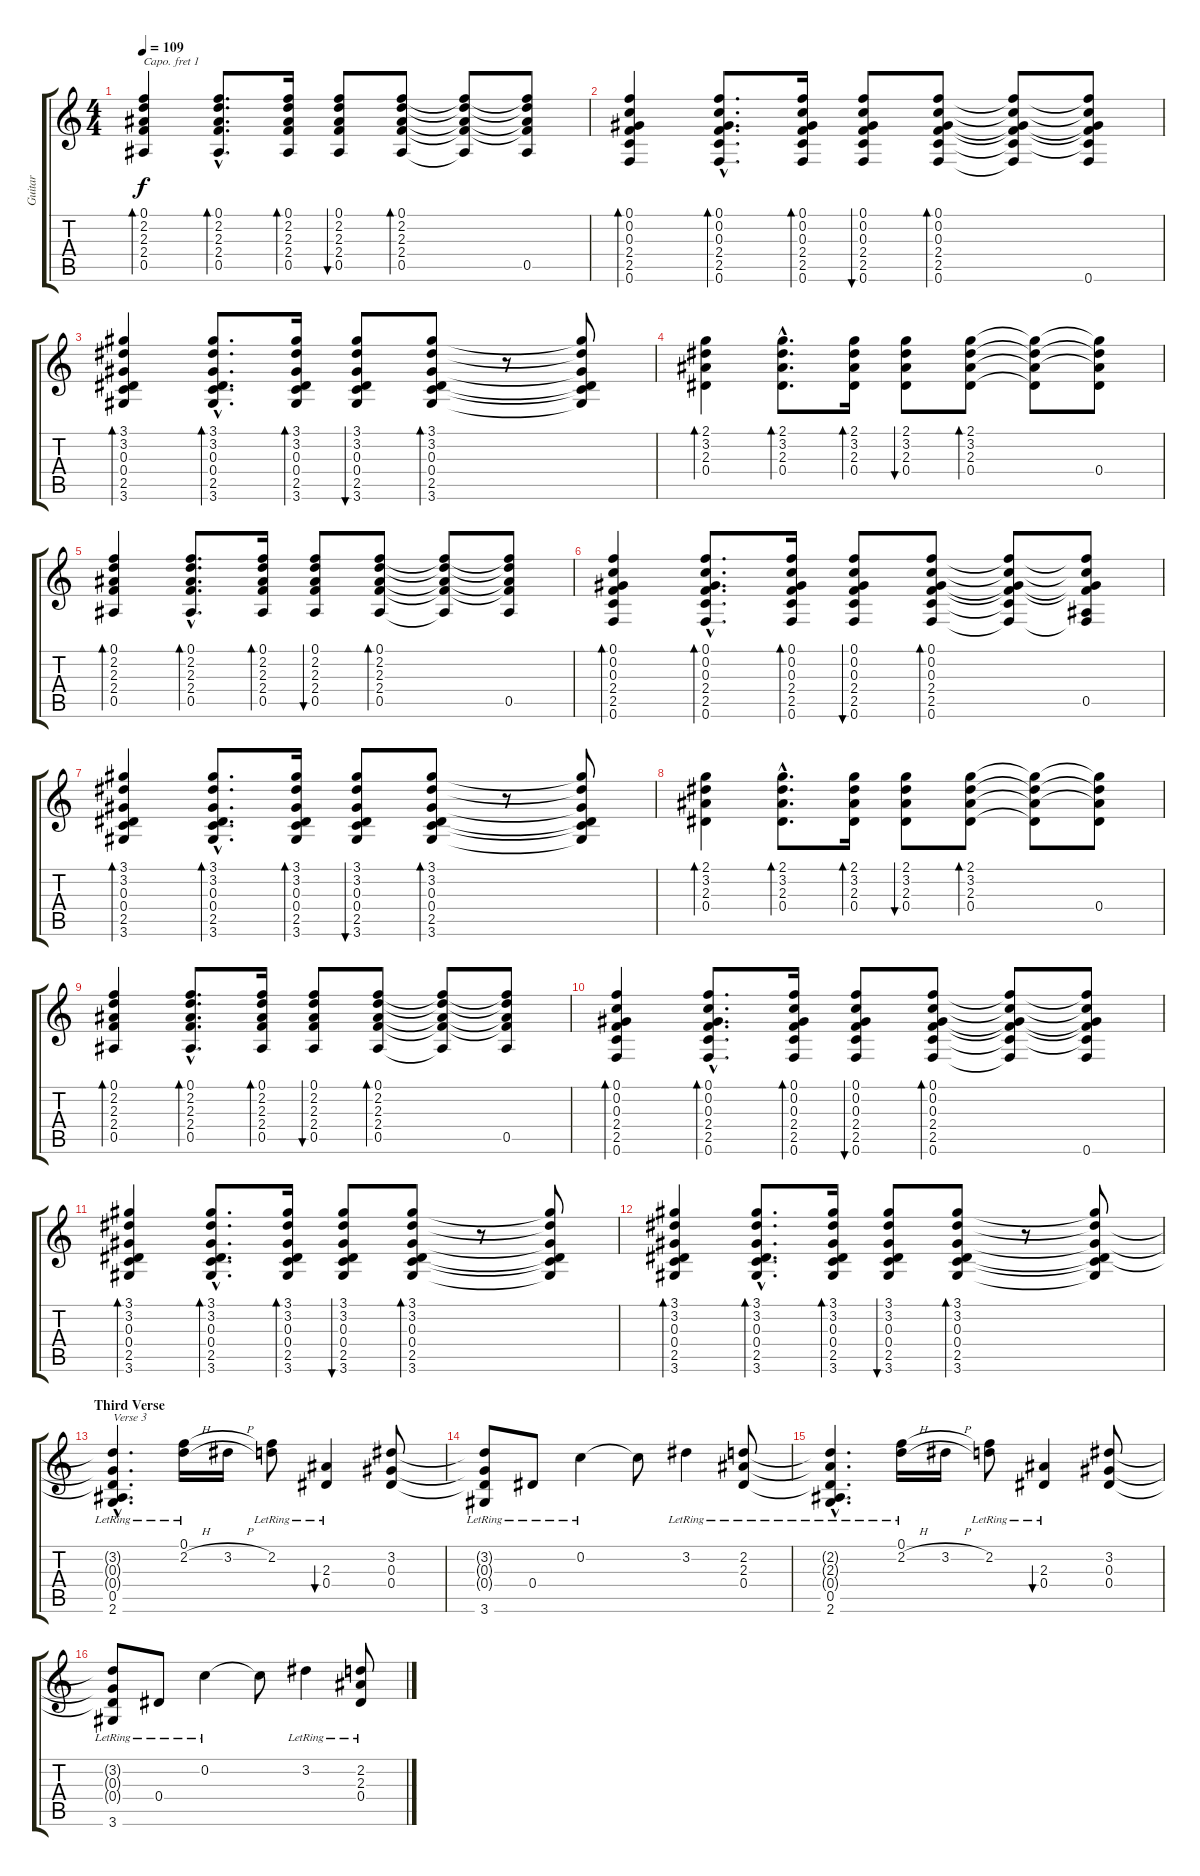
\track ("Guitar" "Guitar") {instrument acousticguitarsteel}
\staff {score tabs}
\capo 1
\tuning (E4 B3 G3 D3 A2 E2) {hide}
\ts (4 4)
\tempo 109
\clef g2
\ks c
(0.1 2.2 2.3 2.4 0.5).4{bd 60 dy f} (0.1{hac} 2.2{hac} 2.3{hac} 2.4{hac} 0.5{hac}).8{d bd 60} (0.1 2.2 2.3 2.4 0.5).16{bd 60} (0.1 2.2 2.3 2.4 0.5).8{bu 60} (0.1 2.2 2.3 2.4 0.5).8{bd 60} (0.1{t} 2.2{t} 2.3{t} 2.4{t} 0.5{t}).8 (0.1{t} 2.2{t} 2.3{t} 2.4{t} 0.5).8 |
(0.1 0.2 0.3 2.4 2.5 0.6).4{bd 60} (0.1{hac} 0.2{hac} 0.3{hac} 2.4{hac} 2.5{hac} 0.6{hac}).8{d bd 60} (0.1 0.2 0.3 2.4 2.5 0.6).16{bd 60} (0.1 0.2 0.3 2.4 2.5 0.6).8{bu 60} (0.1 0.2 0.3 2.4 2.5 0.6).8{bd 60} (0.1{t} 0.2{t} 0.3{t} 2.4{t} 2.5{t} 0.6{t}).8 (0.1{t} 0.2{t} 0.3{t} 2.4{t} 2.5{t} 0.6).8 |
(3.1 3.2 0.3 0.4 2.5 3.6).4{bd 60} (3.1{hac} 3.2{hac} 0.3{hac} 0.4{hac} 2.5{hac} 3.6{hac}).8{d bd 60} (3.1 3.2 0.3 0.4 2.5 3.6).16{bd 60} (3.1 3.2 0.3 0.4 2.5 3.6).8{bu 60} (3.1 3.2 0.3 0.4 2.5 3.6).8{bd 60} r.8 (3.1{t} 3.2{t} 0.3{t} 0.4{t} 2.5{t} 3.6{t}).8 |
(2.1 3.2 2.3 0.4).4{bd 60} (2.1{hac} 3.2{hac} 2.3{hac} 0.4{hac}).8{d bd 60} (2.1 3.2 2.3 0.4).16{bd 60} (2.1 3.2 2.3 0.4).8{bu 60} (2.1 3.2 2.3 0.4).8{bd 60} (2.1{t} 3.2{t} 2.3{t} 0.4{t}).8 (2.1{t} 3.2{t} 2.3{t} 0.4).8 |
(0.1 2.2 2.3 2.4 0.5).4{bd 60} (0.1{hac} 2.2{hac} 2.3{hac} 2.4{hac} 0.5{hac}).8{d bd 60} (0.1 2.2 2.3 2.4 0.5).16{bd 60} (0.1 2.2 2.3 2.4 0.5).8{bu 60} (0.1 2.2 2.3 2.4 0.5).8{bd 60} (0.1{t} 2.2{t} 2.3{t} 2.4{t} 0.5{t}).8 (0.1{t} 2.2{t} 2.3{t} 2.4{t} 0.5).8 |
(0.1 0.2 0.3 2.4 2.5 0.6).4{bd 60} (0.1{hac} 0.2{hac} 0.3{hac} 2.4{hac} 2.5{hac} 0.6{hac}).8{d bd 60} (0.1 0.2 0.3 2.4 2.5 0.6).16{bd 60} (0.1 0.2 0.3 2.4 2.5 0.6).8{bu 60} (0.1 0.2 0.3 2.4 2.5 0.6).8{bd 60} (0.1{t} 0.2{t} 0.3{t} 2.4{t} 2.5{t} 0.6{t}).8 (0.1{t} 0.2{t} 0.3{t} 2.4{t} 0.5 0.6{t}).8 |
(3.1 3.2 0.3 0.4 2.5 3.6).4{bd 60} (3.1{hac} 3.2{hac} 0.3{hac} 0.4{hac} 2.5{hac} 3.6{hac}).8{d bd 60} (3.1 3.2 0.3 0.4 2.5 3.6).16{bd 60} (3.1 3.2 0.3 0.4 2.5 3.6).8{bu 60} (3.1 3.2 0.3 0.4 2.5 3.6).8{bd 60} r.8 (3.1{t} 3.2{t} 0.3{t} 0.4{t} 2.5{t} 3.6{t}).8 |
(2.1 3.2 2.3 0.4).4{bd 60} (2.1{hac} 3.2{hac} 2.3{hac} 0.4{hac}).8{d bd 60} (2.1 3.2 2.3 0.4).16{bd 60} (2.1 3.2 2.3 0.4).8{bu 60} (2.1 3.2 2.3 0.4).8{bd 60} (2.1{t} 3.2{t} 2.3{t} 0.4{t}).8 (2.1{t} 3.2{t} 2.3{t} 0.4).8 |
(0.1 2.2 2.3 2.4 0.5).4{bd 60} (0.1{hac} 2.2{hac} 2.3{hac} 2.4{hac} 0.5{hac}).8{d bd 60} (0.1 2.2 2.3 2.4 0.5).16{bd 60} (0.1 2.2 2.3 2.4 0.5).8{bu 60} (0.1 2.2 2.3 2.4 0.5).8{bd 60} (0.1{t} 2.2{t} 2.3{t} 2.4{t} 0.5{t}).8 (0.1{t} 2.2{t} 2.3{t} 2.4{t} 0.5).8 |
(0.1 0.2 0.3 2.4 2.5 0.6).4{bd 60} (0.1{hac} 0.2{hac} 0.3{hac} 2.4{hac} 2.5{hac} 0.6{hac}).8{d bd 60} (0.1 0.2 0.3 2.4 2.5 0.6).16{bd 60} (0.1 0.2 0.3 2.4 2.5 0.6).8{bu 60} (0.1 0.2 0.3 2.4 2.5 0.6).8{bd 60} (0.1{t} 0.2{t} 0.3{t} 2.4{t} 2.5{t} 0.6{t}).8 (0.1{t} 0.2{t} 0.3{t} 2.4{t} 2.5{t} 0.6).8 |
(3.1 3.2 0.3 0.4 2.5 3.6).4{bd 60} (3.1{hac} 3.2{hac} 0.3{hac} 0.4{hac} 2.5{hac} 3.6{hac}).8{d bd 60} (3.1 3.2 0.3 0.4 2.5 3.6).16{bd 60} (3.1 3.2 0.3 0.4 2.5 3.6).8{bu 60} (3.1 3.2 0.3 0.4 2.5 3.6).8{bd 60} r.8 (3.1{t} 3.2{t} 0.3{t} 0.4{t} 2.5{t} 3.6{t}).8 |
(3.1 3.2 0.3 0.4 2.5 3.6).4{bd 60} (3.1{hac} 3.2{hac} 0.3{hac} 0.4{hac} 2.5{hac} 3.6{hac}).8{d bd 60} (3.1 3.2 0.3 0.4 2.5 3.6).16{bd 60} (3.1 3.2 0.3 0.4 2.5 3.6).8{bu 60} (3.1 3.2 0.3 0.4 2.5 3.6).8{bd 60} r.8 (3.1{t} 3.2{t} 0.3{t} 0.4{t} 2.5{t} 3.6{t}).8 |
\section ("" "Third Verse")
(3.2{hac t} 0.3{hac t} 0.4{hac t} 0.5{hac} 2.6{hac lr}).4{d txt "Verse 3"} (0.1{lr} 2.2{h}).16 3.2{h}.16 (0.1{t} 2.2{lr}).8 (2.3{lr} 0.4{lr}).4{bu 60} (3.2 0.3 0.4).8 |
(3.2{t} 0.3{t} 0.4{t} 3.6{lr}).8 0.4{lr}.8 0.2{lr}.4 0.2{t}.8 3.2{lr}.4 (2.2{lr} 2.3{lr} 0.4{lr}).8 |
(2.2{hac t} 2.3{hac t} 0.4{hac t} 0.5{hac} 2.6{hac lr}).4{d} (0.1{lr} 2.2{h}).16 3.2{h}.16 (0.1{t} 2.2{lr}).8 (2.3{lr} 0.4{lr}).4{bu 60} (3.2 0.3 0.4).8 |
(3.2{t} 0.3{t} 0.4{t} 3.6{lr}).8 0.4{lr}.8 0.2{lr}.4 0.2{t}.8 3.2{lr}.4 (2.2{lr} 2.3{lr} 0.4{lr}).8
